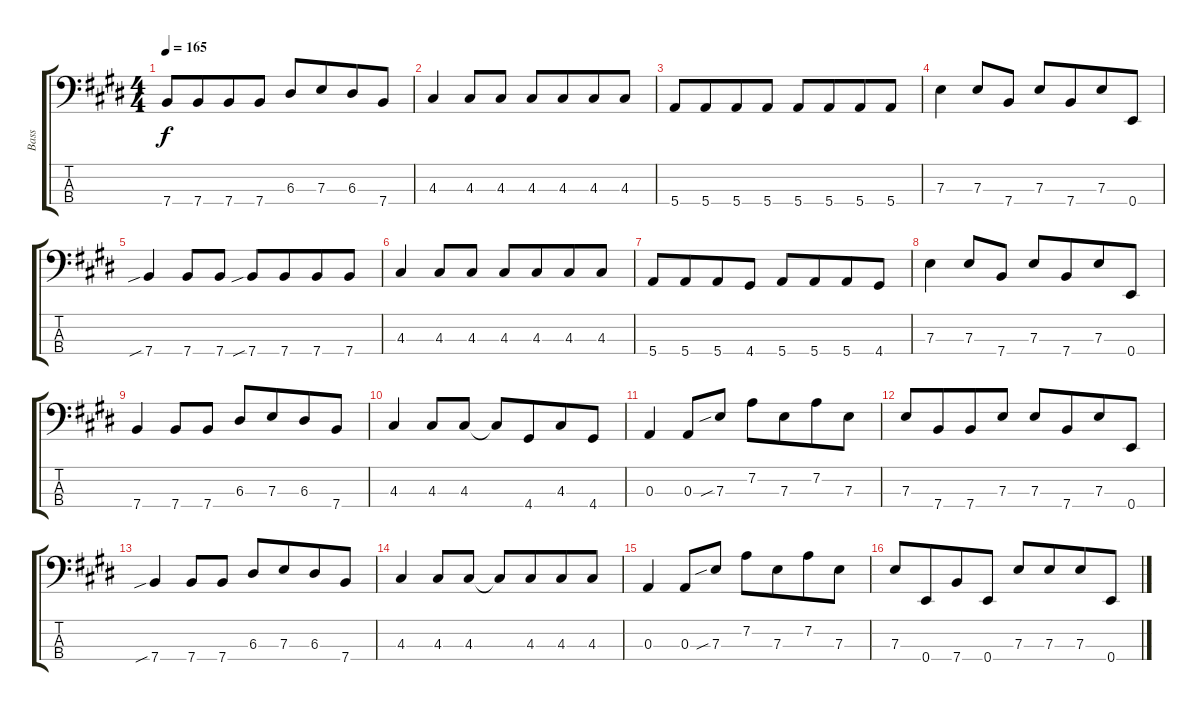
\track ("Bass" "Bass") {instrument electricbassfinger}
\staff {score tabs}
\tuning (G2 D2 A1 E1) {hide}
\ts (4 4)
\tempo 165
\clef f4
\ks e
7.4.8{dy f} 7.4.8{beam merge} 7.4.8 7.4.8 6.3.8{beam Up} 7.3.8{beam Up beam merge} 6.3.8{beam Up} 7.4.8{beam Up} |
4.3.4 4.3.8 4.3.8 4.3.8 4.3.8{beam merge} 4.3.8 4.3.8 |
5.4.8 5.4.8{beam merge} 5.4.8 5.4.8 5.4.8 5.4.8{beam merge} 5.4.8 5.4.8 |
7.3.4 7.3.8{beam Up} 7.4.8{beam Up} 7.3.8 7.4.8{beam merge} 7.3.8 0.4.8 |
7.4{sib}.4 7.4.8 7.4.8 7.4{sib}.8 7.4.8{beam merge} 7.4.8 7.4.8 |
4.3.4 4.3.8 4.3.8 4.3.8 4.3.8{beam merge} 4.3.8 4.3.8 |
5.4.8 5.4.8{beam merge} 5.4.8 4.4.8 5.4.8 5.4.8{beam merge} 5.4.8 4.4.8 |
7.3.4 7.3.8{beam Up} 7.4.8{beam Up} 7.3.8 7.4.8{beam merge} 7.3.8 0.4.8 |
7.4.4{beam merge} 7.4.8 7.4.8 6.3.8{beam Up} 7.3.8{beam Up beam merge} 6.3.8{beam Up} 7.4.8{beam Up} |
4.3.4 4.3.8 4.3.8 4.3{t}.8 4.4.8{beam merge} 4.3.8 4.4.8 |
0.3.4 0.3.8 7.3{sib}.8 7.2.8 7.3.8{beam merge} 7.2.8 7.3.8 |
7.3.8{beam Up} 7.4.8{beam Up beam merge} 7.4.8{beam Up} 7.3.8{beam Up} 7.3.8 7.4.8{beam merge} 7.3.8 0.4.8 |
7.4{sib}.4{beam merge} 7.4.8 7.4.8 6.3.8{beam Up} 7.3.8{beam Up beam merge} 6.3.8{beam Up} 7.4.8{beam Up} |
4.3.4 4.3.8 4.3.8 4.3{t}.8 4.3.8{beam merge} 4.3.8 4.3.8 |
0.3.4 0.3.8 7.3{sib}.8 7.2.8 7.3.8{beam merge} 7.2.8 7.3.8 |
7.3.8 0.4.8{beam merge} 7.4.8 0.4.8 7.3.8 7.3.8{beam merge} 7.3.8 0.4.8
